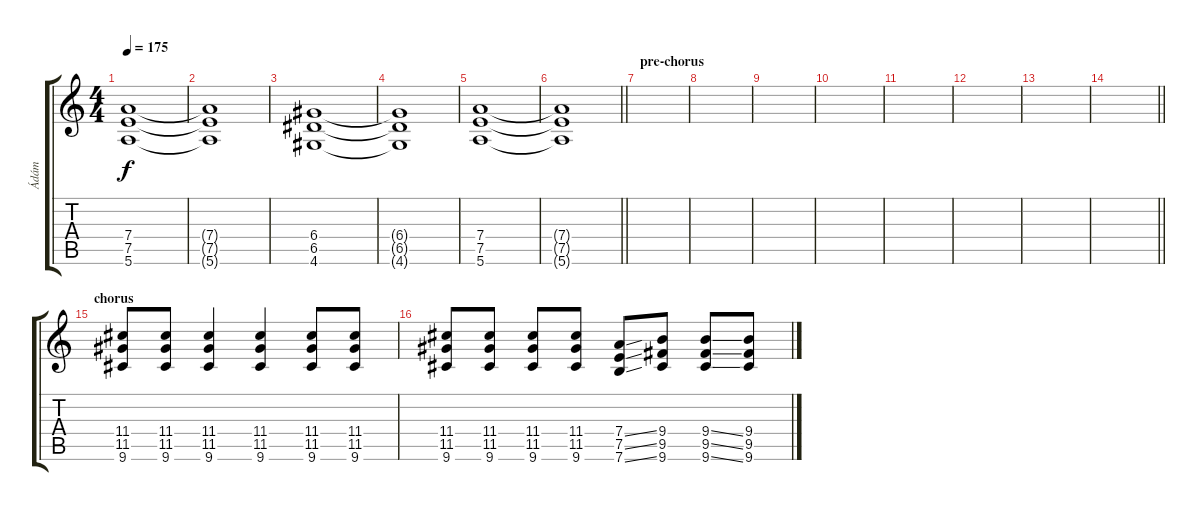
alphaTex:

\track ("Ádám" "Ádám") {instrument distortionguitar}
\staff {score tabs}
\tuning (E4 B3 G3 D3 A2 E2) {hide}
\ts (4 4)
\tempo 175
\clef g2
\ks c
(7.4 7.5 5.6).1{dy f} |
(7.4{t} 7.5{t} 5.6{t}).1 |
(6.4 6.5 4.6).1 |
(6.4{t} 6.5{t} 4.6{t}).1 |
(7.4 7.5 5.6).1 |
\barLineRight lightlight
(7.4{t} 7.5{t} 5.6{t}).1 |
\section ("" "pre-chorus")
|
|
|
|
|
|
|
\barLineRight lightlight
|
\section ("" "chorus")
(11.4 11.5 9.6).8 (11.4 11.5 9.6).8 (11.4 11.5 9.6).4 (11.4 11.5 9.6).4 (11.4 11.5 9.6).8 (11.4 11.5 9.6).8 |
(11.4 11.5 9.6).8 (11.4 11.5 9.6).8 (11.4 11.5 9.6).8 (11.4 11.5 9.6).8 (7.4{ss} 7.5{ss} 7.6{ss}).8 (9.4 9.5 9.6).8 (9.4{ss} 9.5{ss} 9.6{ss}).8 (9.4 9.5 9.6).8
